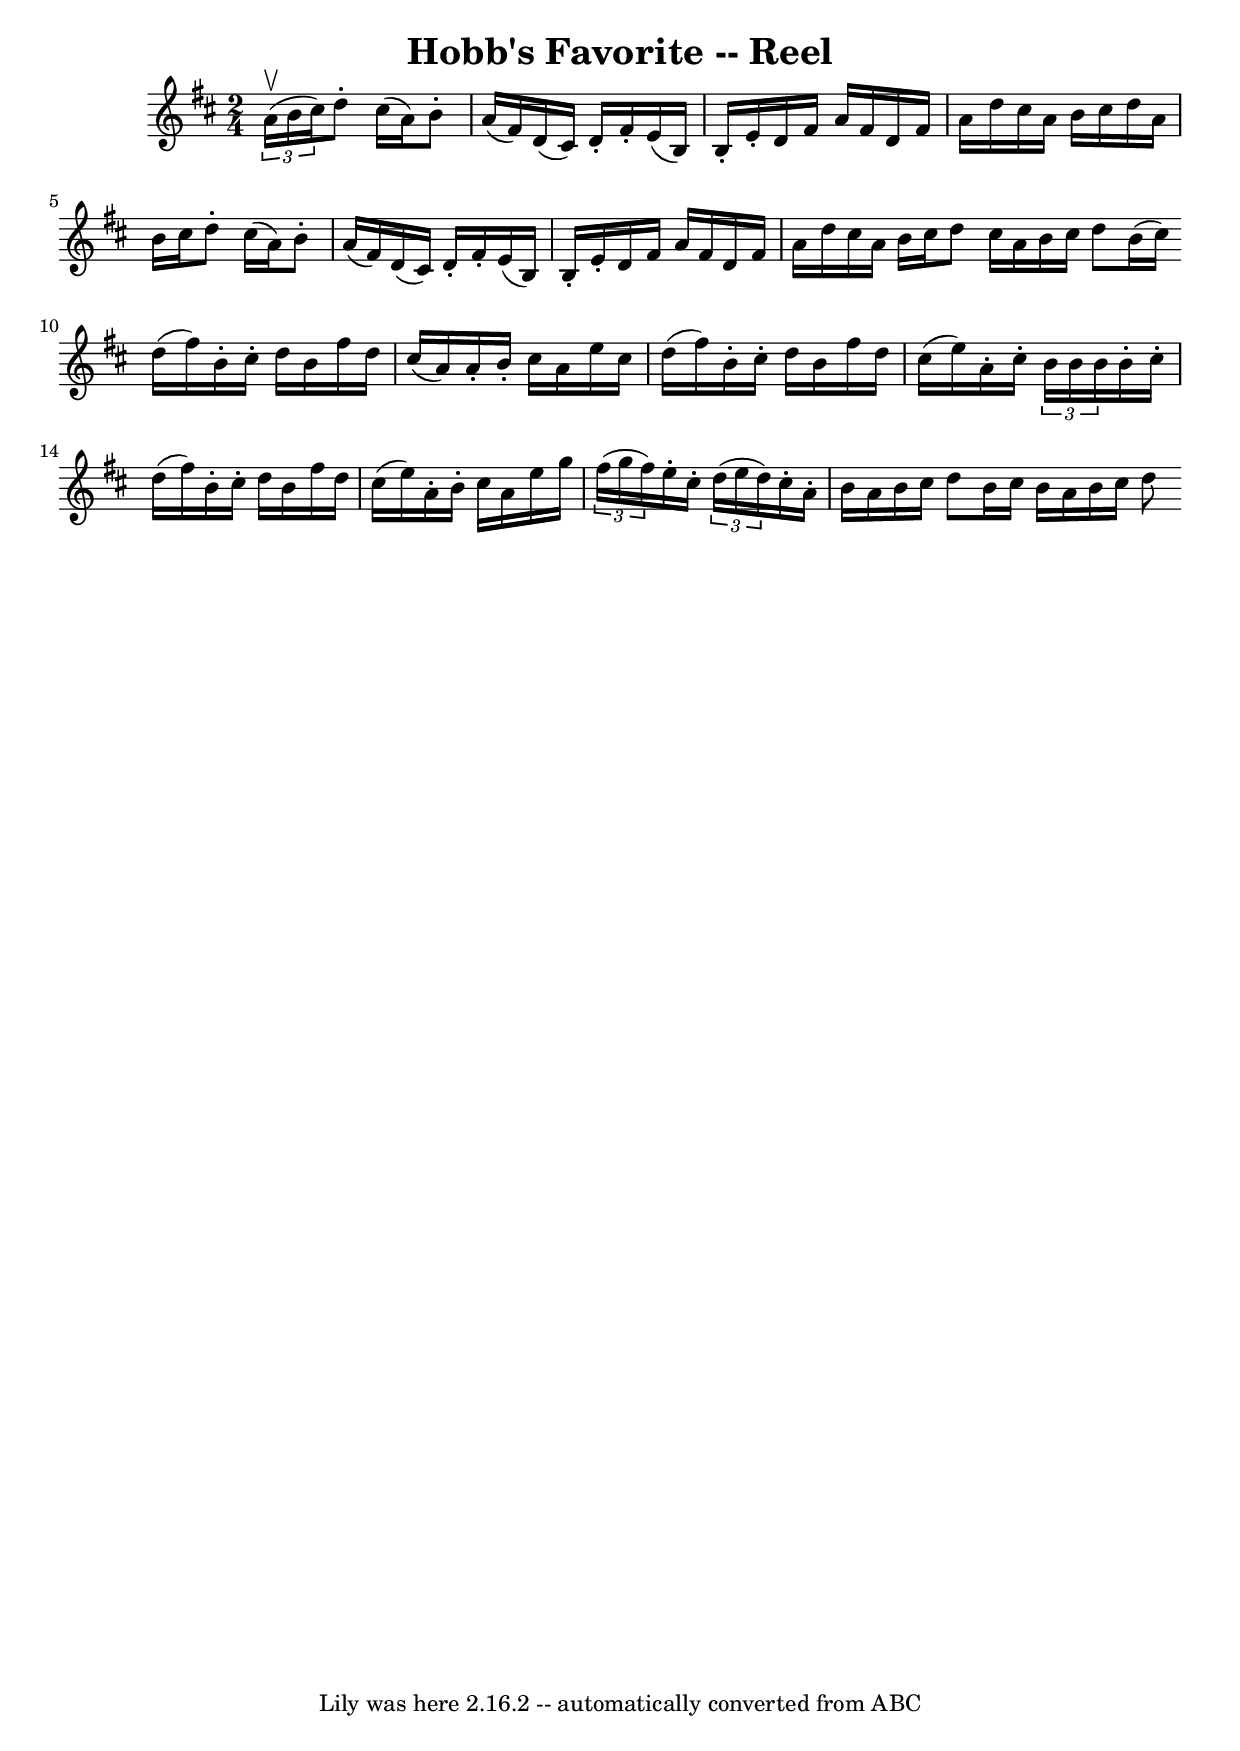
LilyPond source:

\version "2.16.2"
\include "Mammoth.ily"
\header {
  %% book = "Ryan's Mammoth Collection"
 crossRefNumber = "1"
 footnotes = ""
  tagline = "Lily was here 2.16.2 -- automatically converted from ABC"
  title = "Hobb's Favorite -- Reel"

}
voicedefault =  {


  \time 2/4 
  \key d \major
  \times 2/3 { a'16^\upbow(b'16 cis''16)  	     }   |
 d''8-. cis''16 (a'16) b'8-. a'16 (fis'16)  |
 d'16 (cis'16) d'16-. fis'16-. e'16 (b16) b16-. e'16-. |
 d'16 fis'16 a'16 fis'16 d'16 fis'16 a'16 d''16   |
 cis''16 a'16 b'16 cis''16 d''16 a'16 b'16 cis''16   |
 d''8-. cis''16 (a'16) b'8-. a'16 ( fis'16)  |
 d'16 (cis'16) d'16-. fis'16-. e'16 ( b16) b16-. e'16-.  |
 d'16 fis'16 a'16 fis'16 d'16 fis'16 a'16 d''16   |
 cis''16 a'16 b'16 cis''16 d''8  \bar ": |" cis''16 a'16 b'16 cis''16 d''8 b'16 ( cis''16) \bar "| |" d''16 (fis''16) b'16-. cis''16-. d''16 b'16 fis''16 d''16   |
 cis''16 (a'16) a'16-. b'16-. cis''16 a'16 e''16 cis''16   |
 d''16 (fis''16) b'16-. cis''16-. d''16 b'16 fis''16 d''16  |
 cis''16 (
 e''16) a'16-. cis''16-.   \times 2/3 { b'16 b'16 b'16  
					 } b'16-. cis''16-.  |
 d''16 (fis''16) b'16-. cis''16-. d''16 b'16 fis''16 d''16   |
 cis''16 (e''16) a'16-. b'16-. cis''16 a'16 e''16 g''16   |
  \times 2/3 { fis''16 
	       (g''16 fis''16) 
	     } e''16-. cis''16-.   \times 2/3 { d''16 (
						 e''16 d''16)  						} cis''16-. a'16-.  |
 b'16 a'16 b'16 cis''16 d''8 b'16 cis''16  \bar ": |" b'16 a'16 b'16 cis''16 d''8  \bar "| |"   

}

\score{
  <<

    \context Staff="default"
    {
      \voicedefault 
      
    }

  >>
  \layout {
    
  }
  \midi {
  }

}
